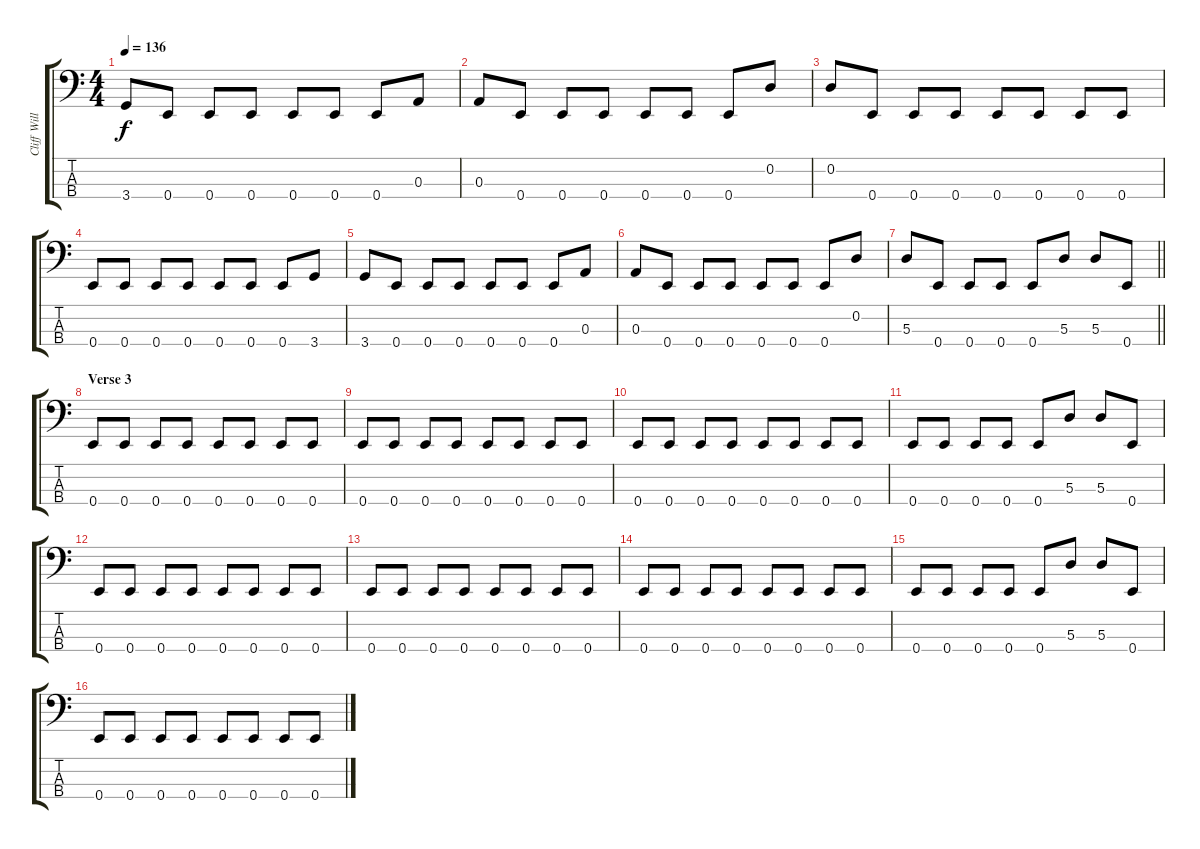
\track ("Cliff Williams" "Cliff Will") {instrument electricbasspick}
\staff {score tabs}
\tuning (G2 D2 A1 E1) {hide}
\ts (4 4)
\tempo 136
\clef f4
\ks c
3.4.8{dy f} 0.4.8 0.4.8 0.4.8 0.4.8 0.4.8 0.4.8 0.3.8 |
0.3.8 0.4.8 0.4.8 0.4.8 0.4.8 0.4.8 0.4.8 0.2.8 |
0.2.8 0.4.8 0.4.8 0.4.8 0.4.8 0.4.8 0.4.8 0.4.8 |
0.4.8 0.4.8 0.4.8 0.4.8 0.4.8 0.4.8 0.4.8 3.4.8 |
3.4.8 0.4.8 0.4.8 0.4.8 0.4.8 0.4.8 0.4.8 0.3.8 |
0.3.8 0.4.8 0.4.8 0.4.8 0.4.8 0.4.8 0.4.8 0.2.8 |
\barLineRight lightlight
5.3.8 0.4.8 0.4.8 0.4.8 0.4.8 5.3.8 5.3.8 0.4.8 |
\section ("" "Verse 3")
0.4.8 0.4.8 0.4.8 0.4.8 0.4.8 0.4.8 0.4.8 0.4.8 |
0.4.8 0.4.8 0.4.8 0.4.8 0.4.8 0.4.8 0.4.8 0.4.8 |
0.4.8 0.4.8 0.4.8 0.4.8 0.4.8 0.4.8 0.4.8 0.4.8 |
0.4.8 0.4.8 0.4.8 0.4.8 0.4.8 5.3.8 5.3.8 0.4.8 |
0.4.8 0.4.8 0.4.8 0.4.8 0.4.8 0.4.8 0.4.8 0.4.8 |
0.4.8 0.4.8 0.4.8 0.4.8 0.4.8 0.4.8 0.4.8 0.4.8 |
0.4.8 0.4.8 0.4.8 0.4.8 0.4.8 0.4.8 0.4.8 0.4.8 |
0.4.8 0.4.8 0.4.8 0.4.8 0.4.8 5.3.8 5.3.8 0.4.8 |
0.4.8 0.4.8 0.4.8 0.4.8 0.4.8 0.4.8 0.4.8 0.4.8
